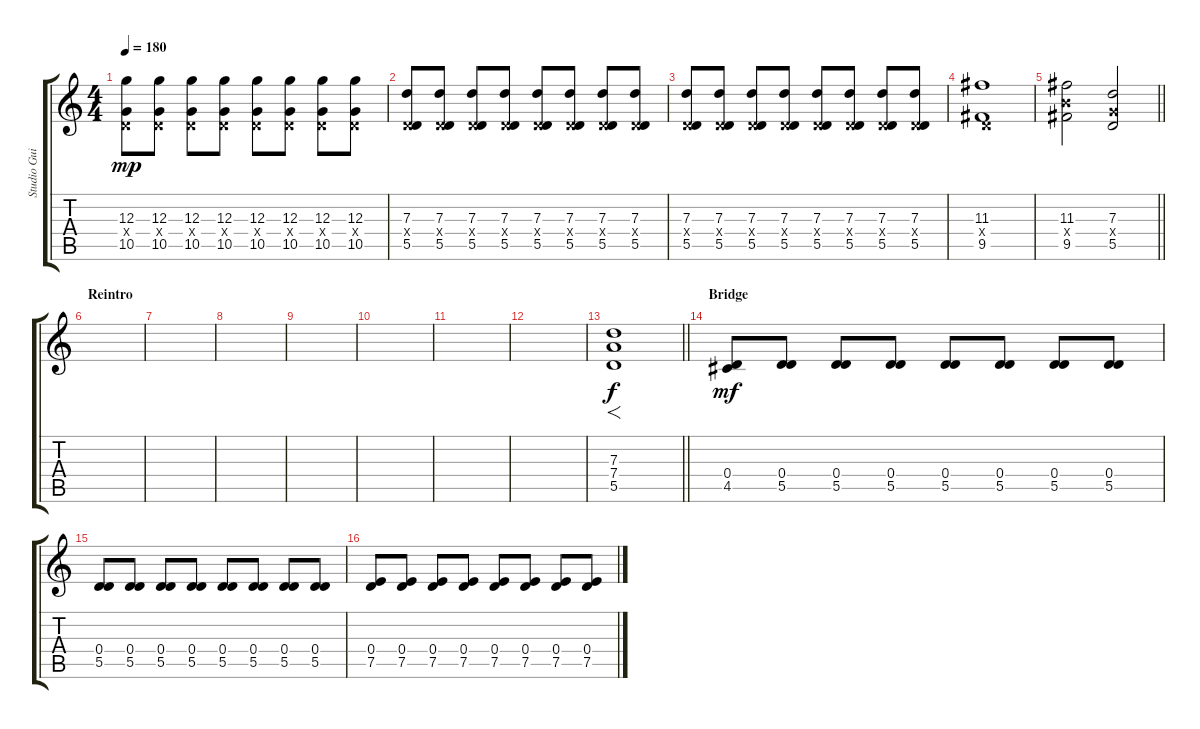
\track ("Studio Guitar" "Studio Gui") {instrument distortionguitar}
\staff {score tabs}
\tuning (E4 B3 G3 D3 A2 D2) {hide}
\ts (4 4)
\tempo 180
\clef g2
\ks c
(12.3 0.4{x} 10.5).8{dy mp} (12.3 0.4{x} 10.5).8 (12.3 0.4{x} 10.5).8 (12.3 0.4{x} 10.5).8 (12.3 0.4{x} 10.5).8 (12.3 0.4{x} 10.5).8 (12.3 0.4{x} 10.5).8 (12.3 0.4{x} 10.5).8 |
(7.3 0.4{x} 5.5).8 (7.3 0.4{x} 5.5).8 (7.3 0.4{x} 5.5).8 (7.3 0.4{x} 5.5).8 (7.3 0.4{x} 5.5).8 (7.3 0.4{x} 5.5).8 (7.3 0.4{x} 5.5).8 (7.3 0.4{x} 5.5).8 |
(7.3 0.4{x} 5.5).8 (7.3 0.4{x} 5.5).8 (7.3 0.4{x} 5.5).8 (7.3 0.4{x} 5.5).8 (7.3 0.4{x} 5.5).8 (7.3 0.4{x} 5.5).8 (7.3 0.4{x} 5.5).8 (7.3 0.4{x} 5.5).8 |
(11.3 0.4{x} 9.5).1 |
\barLineRight lightlight
(11.3 9.4{x} 9.5).2 (7.3 5.4{x} 5.5).2 |
\section ("" "Reintro")
|
|
|
|
|
|
|
\barLineRight lightlight
(7.3 7.4 5.5).1{f dy f} |
\section ("" "Bridge")
(0.4 4.5).8{dy mf} (0.4 5.5).8 (0.4 5.5).8 (0.4 5.5).8 (0.4 5.5).8 (0.4 5.5).8 (0.4 5.5).8 (0.4 5.5).8 |
(0.4 5.5).8 (0.4 5.5).8 (0.4 5.5).8 (0.4 5.5).8 (0.4 5.5).8 (0.4 5.5).8 (0.4 5.5).8 (0.4 5.5).8 |
(0.4 7.5).8 (0.4 7.5).8 (0.4 7.5).8 (0.4 7.5).8 (0.4 7.5).8 (0.4 7.5).8 (0.4 7.5).8 (0.4 7.5).8
